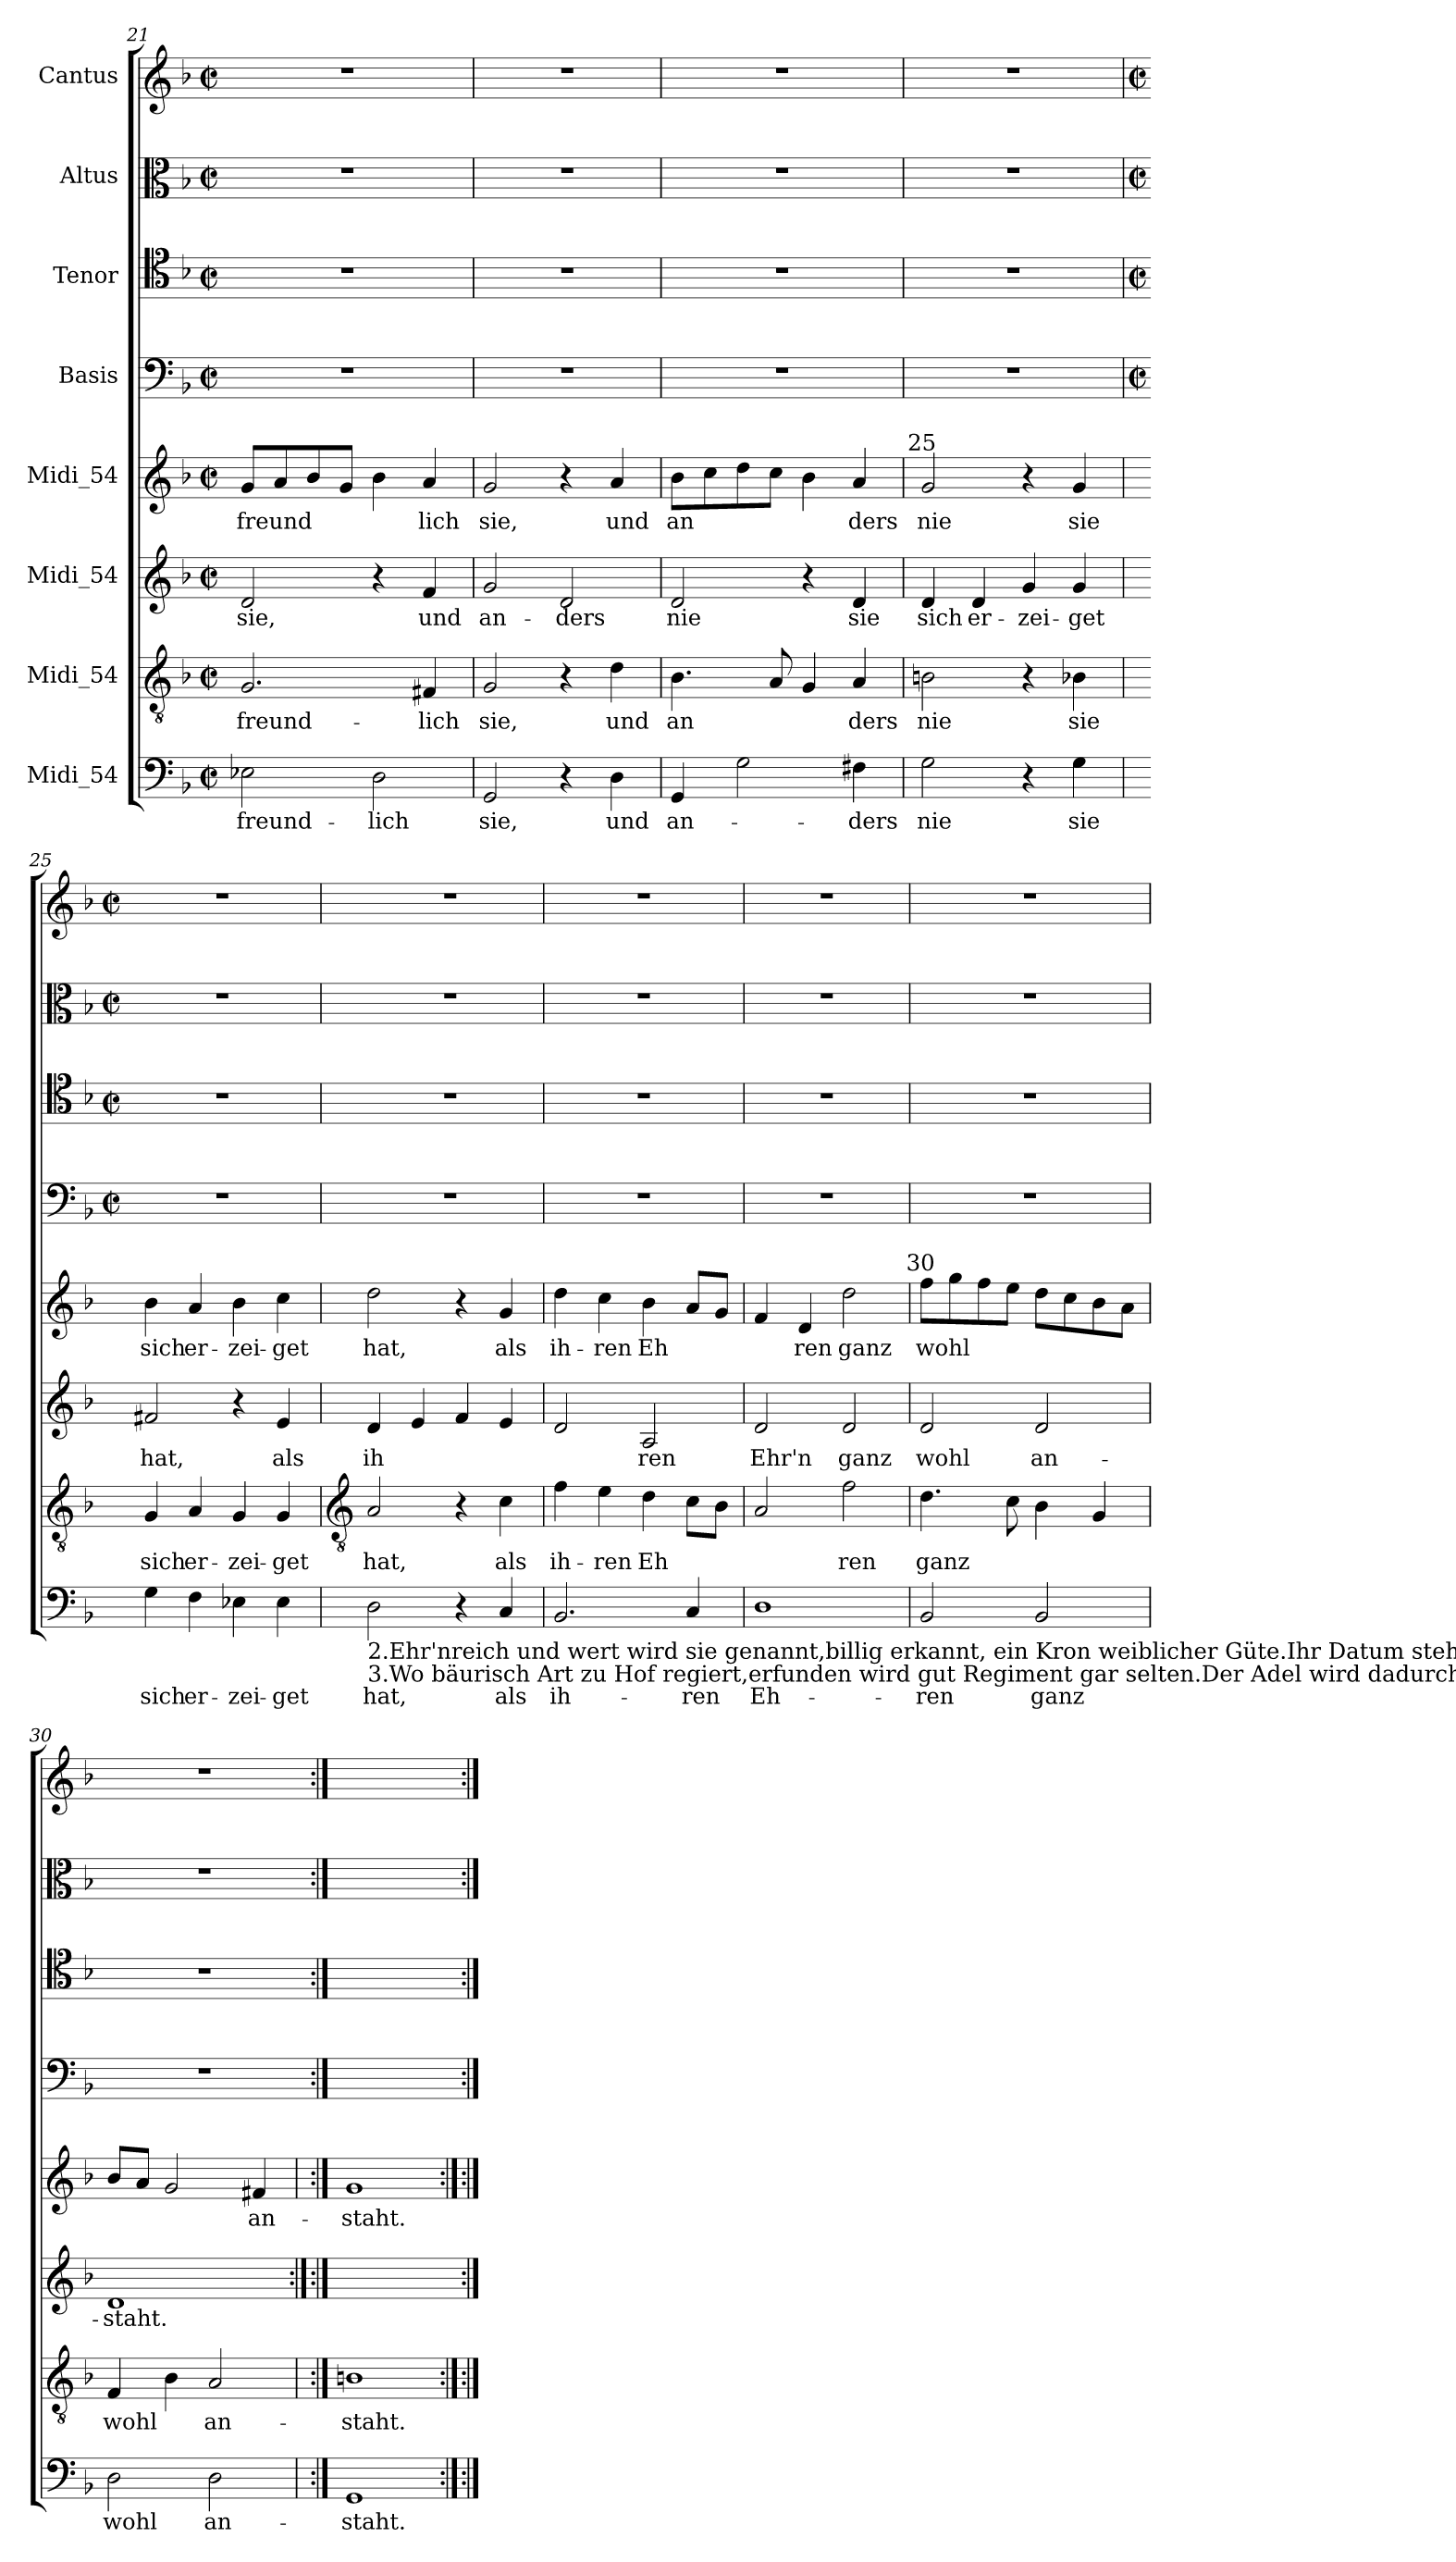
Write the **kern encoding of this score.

**kern	**text	**kern	**text	**kern	**text	**kern	**text	**kern	**kern	**kern	**kern
*part8	*part8	*part7	*part7	*part6	*part6	*part5	*part5	*part4	*part3	*part2	*part1
*staff8	*staff8	*staff7	*staff7	*staff6	*staff6	*staff5	*staff5	*staff4	*staff3	*staff2	*staff1
*I"Midi_54	*	*I"Midi_54	*	*I"Midi_54	*	*I"Midi_54	*	*I"Basis	*I"Tenor	*I"Altus	*I"Cantus
*clefF4	*	*clefGv2	*	*clefG2	*	*clefG2	*	*clefF4	*clefC4	*clefC3	*clefG2
*k[b-]	*	*k[b-]	*	*k[b-]	*	*k[b-]	*	*k[b-]	*k[b-]	*k[b-]	*k[b-]
*F:	*	*F:	*	*F:	*	*F:	*	*F:	*F:	*F:	*F:
*M2/2	*	*M2/2	*	*M2/2	*	*M2/2	*	*M2/2	*M2/2	*M2/2	*M2/2
*met(c|)	*	*met(c|)	*	*met(c|)	*	*met(c|)	*	*met(c|)	*met(c|)	*met(c|)	*met(c|)
=21	=21	=21	=21	=21	=21	=21	=21	=21	=21	=21	=21
!	!LO:LY:b	!	!LO:LY:b	!	!LO:LY:b	!	!LO:LY:b	!	!	!	!
2E-X	freund-	2.G	freund-	2d	sie,	8gL	freund	1r	1r	1r	1r
.	.	.	.	.	.	8a	.	.	.	.	.
.	.	.	.	.	.	8b-	.	.	.	.	.
.	.	.	.	.	.	8gJ	.	.	.	.	.
!	!LO:LY:b	!	!	!	!	!	!	!	!	!	!
2D	-lich	.	.	4r	.	4b-	.	.	.	.	.
!	!	!	!LO:LY:b	!	!LO:LY:b	!	!LO:LY:b	!	!	!	!
.	.	4F#X	-lich	4f	und	4a	lich	.	.	.	.
=22	=22	=22	=22	=22	=22	=22	=22	=22	=22	=22	=22
!	!LO:LY:b	!	!LO:LY:b	!	!LO:LY:b	!	!LO:LY:b	!	!	!	!
2GG	sie,	2G	sie,	2g	an-	2g	sie,	1r	1r	1r	1r
!	!	!	!	!	!LO:LY:b	!	!	!	!	!	!
4r	.	4r	.	2d	-ders	4r	.	.	.	.	.
!	!LO:LY:b	!	!LO:LY:b	!	!	!	!LO:LY:b	!	!	!	!
4D	und	4d	und	.	.	4a	und	.	.	.	.
=23	=23	=23	=23	=23	=23	=23	=23	=23	=23	=23	=23
!	!LO:LY:b	!	!LO:LY:b	!	!LO:LY:b	!	!LO:LY:b	!	!	!	!
4GG	an-	4.B-	an-	2d	nie	8b-L	an	1r	1r	1r	1r
.	.	.	.	.	.	8cc	.	.	.	.	.
2G	.	.	.	.	.	8dd	.	.	.	.	.
.	.	8A	.	.	.	8ccJ	.	.	.	.	.
!	!	!	!LO:LY:b	!	!	!	!	!	!	!	!
.	.	4G	--	4r	.	4b-	.	.	.	.	.
!	!LO:LY:b	!	!LO:LY:b	!	!LO:LY:b	!	!LO:LY:b	!	!	!	!
4F#X	-ders	4A	ders	4d	sie	4a	ders	.	.	.	.
=24	=24	=24	=24	=24	=24	=24	=24	=24	=24	=24	=24
!	!	!	!	!	!	!LO:TX:a:cj:t=25	!	!	!	!	!
!	!LO:LY:b	!	!LO:LY:b	!	!LO:LY:b	!	!LO:LY:b	!	!	!	!
2G	nie	2Bn	nie	4d	sich	2g	nie	1r	1r	1r	1r
!	!	!	!	!	!LO:LY:b	!	!	!	!	!	!
.	.	.	.	4d	er-	.	.	.	.	.	.
!	!	!	!	!	!LO:LY:b	!	!	!	!	!	!
4r	.	4r	.	4g	-zei-	4r	.	.	.	.	.
!	!LO:LY:b	!	!LO:LY:b	!	!LO:LY:b	!	!LO:LY:b	!	!	!	!
4G	sie	4B-X	sie	4g	-get	4g	sie	.	.	.	.
!!LO:LB:g=z
=25	=25	=25	=25	=25	=25	=25	=25	=25	=25	=25	=25
*	*	*	*	*	*	*	*	*M2/2	*M2/2	*M2/2	*M2/2
*	*	*	*	*	*	*	*	*met(c|)	*met(c|)	*met(c|)	*met(c|)
!	!LO:LY:b	!	!LO:LY:b	!	!LO:LY:b	!	!LO:LY:b	!	!	!	!
4G	sich	4G	sich	2f#X	hat,	4b-	sich	1r	1r	1r	1r
!	!LO:LY:b	!	!LO:LY:b	!	!	!	!LO:LY:b	!	!	!	!
4F	er-	4A	er-	.	.	4a	er-	.	.	.	.
!	!LO:LY:b	!	!LO:LY:b	!	!	!	!LO:LY:b	!	!	!	!
4E-X	-zei-	4G	-zei-	4r	.	4b-	-zei-	.	.	.	.
!	!LO:LY:b	!	!LO:LY:b	!	!LO:LY:b	!	!LO:LY:b	!	!	!	!
4E-	-get	4G	-get	4e	als	4cc	-get	.	.	.	.
!!LO:LB:g=z
=26	=26	=26	=26	=26	=26	=26	=26	=26	=26	=26	=26
*	*	*clefGv2	*	*	*	*	*	*	*	*	*
!LO:TX:b:t=2.Ehr'nreich und wert wird sie genannt,billig erkannt, ein Kron weiblicher Güte.Ihr Datum steht allein darein,frisch fröhlich sein, aus adligem Gemüte.Wiewohl bös List verborgen ist,sind auf der Bahn, die Verdruß dran han,in solchem B'schwer, g'schicht all's ohn G'fährund wird oft zugericht, wie mir und meinem Haufen auch oft geschicht.	!	!	!	!	!	!	!	!	!	!	!
!LO:TX:b:t=3.Wo bäurisch Art zu Hof regiert,erfunden wird gut Regiment gar selten.Der Adel wird dadurch veracht,als ich betracht, des muß ich jetzt entgelten.In diesem Fall es wird einmalverkehren sich, wiewohl daß ichbin g'schlagen aus, darf nimm'r ins Haus,ist all's der Kläffer Schuld, in ihrem Dienst trag ich doch Geduld.	!	!	!	!	!	!	!	!	!	!	!
!	!LO:LY:b	!	!LO:LY:b	!	!LO:LY:b	!	!LO:LY:b	!	!	!	!
2D	hat,	2A	hat,	4d	ih-	2dd	hat,	1r	1r	1r	1r
.	.	.	.	4e	.	.	.	.	.	.	.
4r	.	4r	.	4f	.	4r	.	.	.	.	.
!	!LO:LY:b	!	!LO:LY:b	!	!	!	!LO:LY:b	!	!	!	!
4C	als	4c	als	4e	.	4g	als	.	.	.	.
=27	=27	=27	=27	=27	=27	=27	=27	=27	=27	=27	=27
!	!LO:LY:b	!	!LO:LY:b	!	!LO:LY:b	!	!LO:LY:b	!	!	!	!
2.BB-	ih-	4f	ih-	2d	--	4dd	ih-	1r	1r	1r	1r
!	!	!	!LO:LY:b	!	!	!	!LO:LY:b	!	!	!	!
.	.	4e	-ren	.	.	4cc	-ren	.	.	.	.
!	!	!	!LO:LY:b	!	!LO:LY:b	!	!LO:LY:b	!	!	!	!
.	.	4d	Eh	2A	ren	4b-	Eh	.	.	.	.
!	!LO:LY:b	!	!	!	!	!	!	!	!	!	!
4C	-ren	8cL	.	.	.	8aL	.	.	.	.	.
.	.	8B-J	.	.	.	8gJ	.	.	.	.	.
=28	=28	=28	=28	=28	=28	=28	=28	=28	=28	=28	=28
!	!LO:LY:b	!	!	!	!LO:LY:b	!	!LO:LY:b	!	!	!	!
1D	Eh-	2A	.	2d	Ehr'n	4f	-	1r	1r	1r	1r
!	!	!	!	!	!	!	!LO:LY:b	!	!	!	!
.	.	.	.	.	.	4d	ren	.	.	.	.
!	!	!	!LO:LY:b	!	!LO:LY:b	!	!LO:LY:b	!	!	!	!
.	.	2f	ren	2d	ganz	2dd	ganz	.	.	.	.
=29	=29	=29	=29	=29	=29	=29	=29	=29	=29	=29	=29
!	!	!	!	!	!	!LO:TX:a:cj:t=30	!	!	!	!	!
!	!LO:LY:b	!	!LO:LY:b	!	!LO:LY:b	!	!LO:LY:b	!	!	!	!
2BB-	-ren	4.d	ganz	2d	wohl	8ffL	wohl	1r	1r	1r	1r
.	.	.	.	.	.	8gg	.	.	.	.	.
.	.	.	.	.	.	8ff	.	.	.	.	.
.	.	8c	.	.	.	8eeJ	.	.	.	.	.
!	!LO:LY:b	!	!	!	!LO:LY:b	!	!	!	!	!	!
2BB-	ganz	4B-	.	2d	an-	8ddL	.	.	.	.	.
.	.	.	.	.	.	8cc	.	.	.	.	.
.	.	4G	.	.	.	8b-	.	.	.	.	.
.	.	.	.	.	.	8aJ	.	.	.	.	.
=30	=30	=30	=30	=30	=30	=30	=30	=30	=30	=30	=30
!	!LO:LY:b	!	!LO:LY:b	!	!LO:LY:b	!	!	!	!	!	!
2D	wohl	4F	wohl	1d	-staht.	8b-L	.	1r	1r	1r	1r
.	.	.	.	.	.	8aJ	.	.	.	.	.
.	.	4B-	.	.	.	2g	.	.	.	.	.
!	!LO:LY:b	!	!LO:LY:b	!	!	!	!	!	!	!	!
2D	an-	2A	an-	.	.	.	.	.	.	.	.
!	!	!	!	!	!	!	!LO:LY:b	!	!	!	!
.	.	.	.	.	.	4f#X	an-	.	.	.	.
=	=	=	=	=:|!	=	=	=	=	=	=	=
!	!LO:LY:b	!	!LO:LY:b	!	!	!	!LO:LY:b	!	!	!	!
1GG	-staht.	1Bn	-staht.	1ryy	.	1g	-staht.	1ryy	1ryy	1ryy	1ryy
=:|!	=	=:|!	=	=	=	=:|!	=	=	=	=	=
*-	*-	*-	*-	*-	*-	*-	*-	*-	*-	*-	*-
